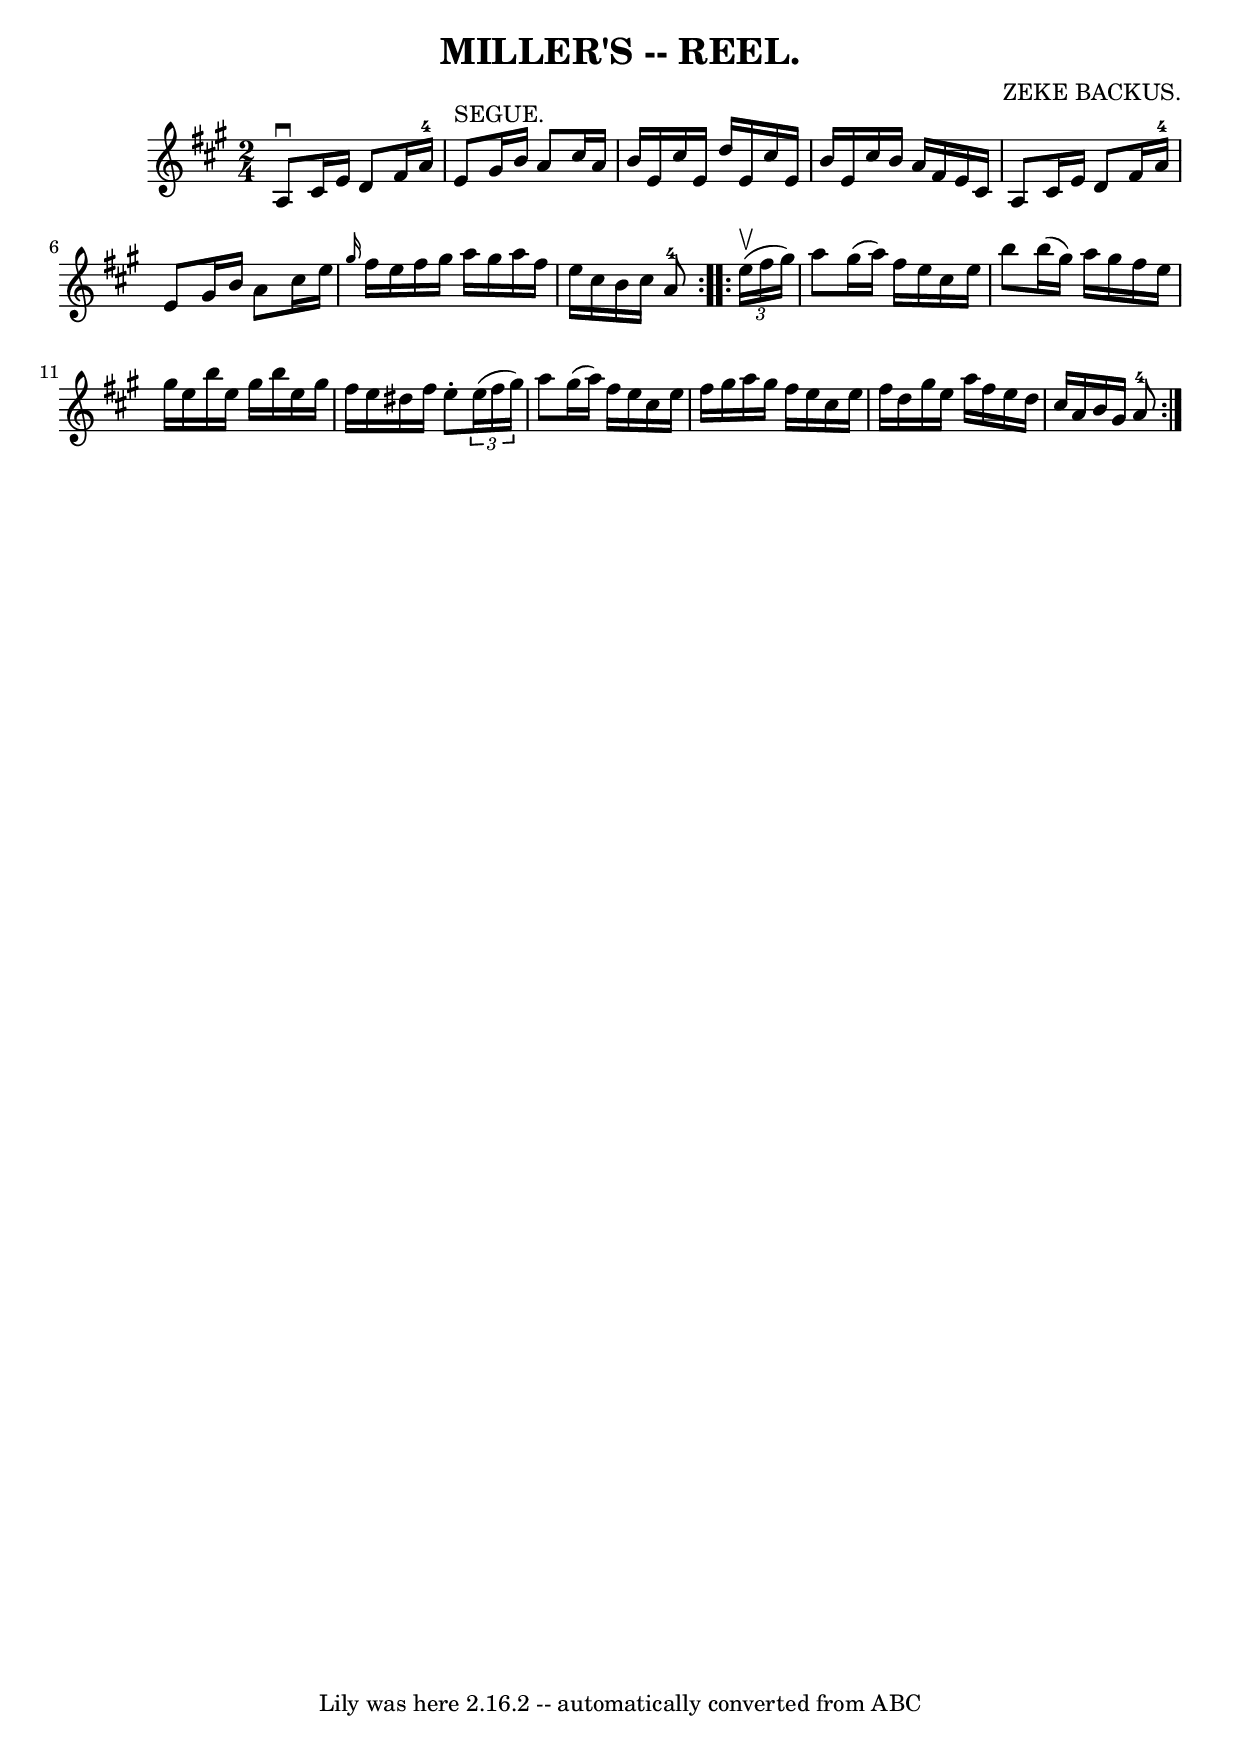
\version "2.16.2"
\include "Mammoth.ily"
\header {
  %% book = "Coles"
 composer = "ZEKE BACKUS."
 crossRefNumber = "1"
 footnotes = ""
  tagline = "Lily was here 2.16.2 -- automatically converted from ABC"
  title = "MILLER'S -- REEL."

}
voicedefault =  {



  \repeat volta 2 {

    \time 2/4 
    \key a \major
 a8^\downbow cis'16 e'16 d'8 fis'16 a'16-4  |
 e'8^"SEGUE." gis'16 b'16 a'8 cis''16 a'16   |
 b'16 e'16 cis''16 e'16 d''16 e'16 cis''16 e'16   |
 b'16 e'16 cis''16 b'16 a'16 fis'16 e'16 cis'16   |
 a8 cis'16 e'16 d'8 fis'16 a'16-4 |
 e'8 gis'16 b'16 a'8 cis''16 e''16   |
    \grace { gis''16  
	   } fis''16 e''16 fis''16 gis''16 a''16 gis''16 a''16 fis''16    |
 e''16 cis''16 b'16 cis''16 a'8-4 
  }     

  \repeat volta 2 {
    \times 2/3 { e''16 (^\upbow fis''16 gis''16)  	       }   |
 a''8 gis''16 (a''16) fis''16 e''16 cis''16 e''16  |
 b''8 b''16 (gis''16) a''16 gis''16 fis''16 e''16   |
 gis''16 e''16 b''16 e''16 gis''16 b''16 e''16 gis''16   |
 fis''16 e''16 dis''16 fis''16 e''8-.  
    \times 2/3 { e''16 (fis''16 gis''16)  	       }  |
 a''8 gis''16 (a''16) fis''16 e''16 cis''16 e''16  |
 fis''16 gis''16 a''16 gis''16 fis''16 e''16 cis''16 e''16   |
 fis''16 d''16 gis''16 e''16 a''16 fis''16 e''16 d''16    |
 cis''16 a'16 b'16 gis'16 a'8-4 
  }   

}

\score{
  <<

    \context Staff="default"
    {
      \voicedefault 
      
    }

  >>
  \layout {
    
  }
  \midi {
  }

}
